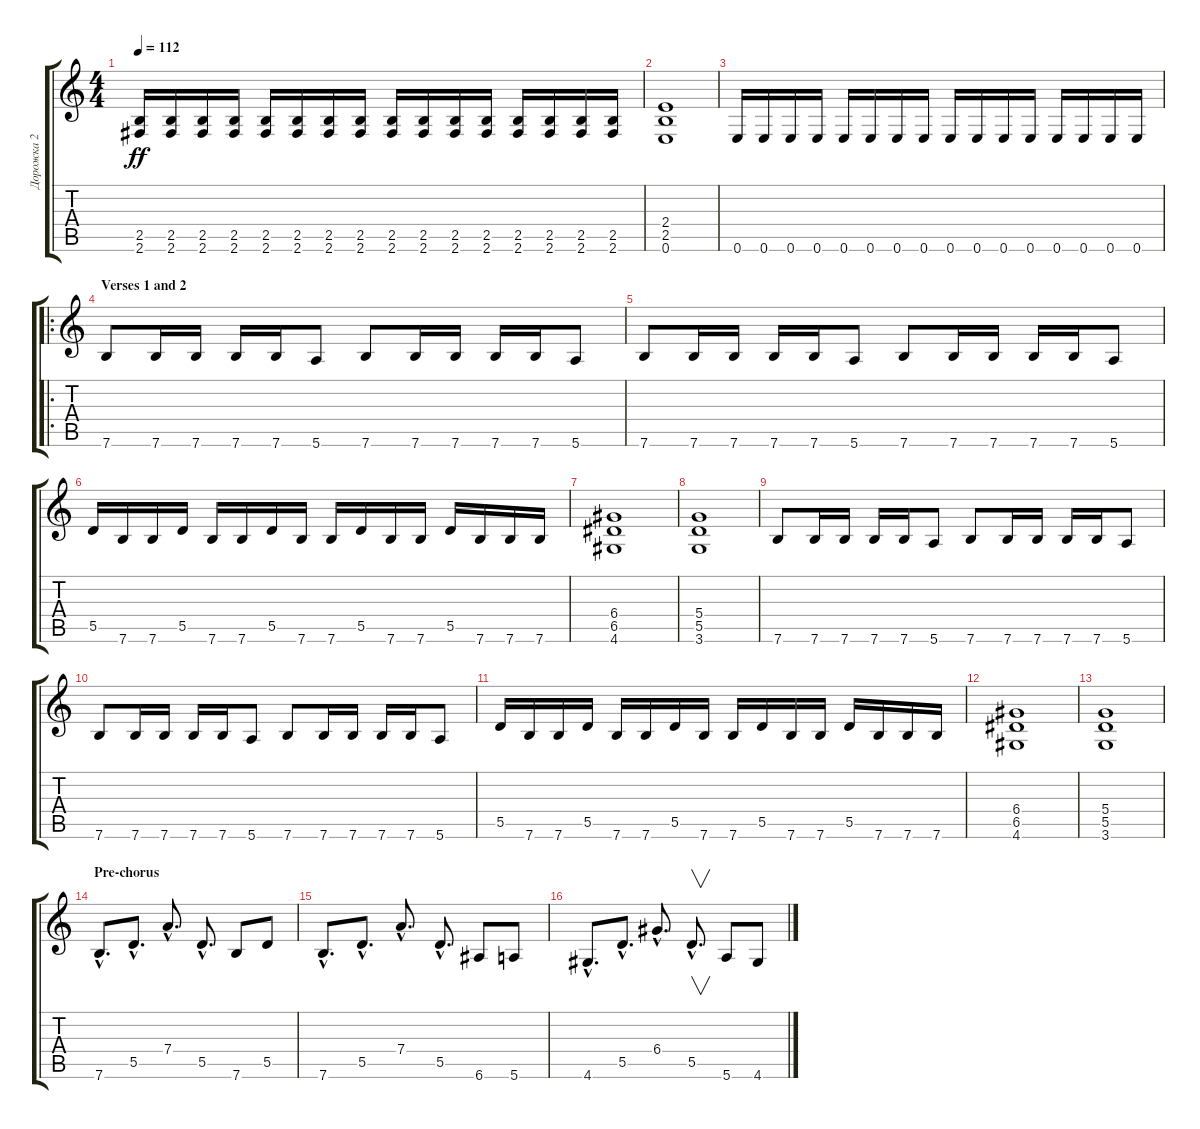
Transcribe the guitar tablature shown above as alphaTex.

\track ("Дорожка 2" "Дорожка 2") {instrument distortionguitar}
\staff {score tabs}
\tuning (E4 B3 G3 D3 A2 E2) {hide}
\ts (4 4)
\tempo 112
\clef g2
\ks c
(2.5 2.6).16{dy ff} (2.5 2.6).16 (2.5 2.6).16 (2.5 2.6).16 (2.5 2.6).16 (2.5 2.6).16 (2.5 2.6).16 (2.5 2.6).16 (2.5 2.6).16 (2.5 2.6).16 (2.5 2.6).16 (2.5 2.6).16 (2.5 2.6).16 (2.5 2.6).16 (2.5 2.6).16 (2.5 2.6).16 |
(2.4 2.5 0.6).1 |
0.6.16 0.6.16 0.6.16 0.6.16 0.6.16 0.6.16 0.6.16 0.6.16 0.6.16 0.6.16 0.6.16 0.6.16 0.6.16 0.6.16 0.6.16 0.6.16 |
\ro
\section ("" "Verses 1 and 2")
7.6.8 7.6.16 7.6.16 7.6.16 7.6.16 5.6.8 7.6.8 7.6.16 7.6.16 7.6.16 7.6.16 5.6.8 |
7.6.8 7.6.16 7.6.16 7.6.16 7.6.16 5.6.8 7.6.8 7.6.16 7.6.16 7.6.16 7.6.16 5.6.8 |
5.5.16 7.6.16 7.6.16 5.5.16 7.6.16 7.6.16 5.5.16 7.6.16 7.6.16 5.5.16 7.6.16 7.6.16 5.5.16 7.6.16 7.6.16 7.6.16 |
(6.4 6.5 4.6).1 |
(5.4 5.5 3.6).1 |
7.6.8 7.6.16 7.6.16 7.6.16 7.6.16 5.6.8 7.6.8 7.6.16 7.6.16 7.6.16 7.6.16 5.6.8 |
7.6.8 7.6.16 7.6.16 7.6.16 7.6.16 5.6.8 7.6.8 7.6.16 7.6.16 7.6.16 7.6.16 5.6.8 |
5.5.16 7.6.16 7.6.16 5.5.16 7.6.16 7.6.16 5.5.16 7.6.16 7.6.16 5.5.16 7.6.16 7.6.16 5.5.16 7.6.16 7.6.16 7.6.16 |
(6.4 6.5 4.6).1 |
(5.4 5.5 3.6).1 |
\section ("" "Pre-chorus")
7.6{hac}.8{d} 5.5{hac}.8{d} 7.4{hac}.8{d} 5.5{hac}.8{d} 7.6.8 5.5.8 |
7.6{hac}.8{d} 5.5{hac}.8{d} 7.4{hac}.8{d} 5.5{hac}.8{d} 6.6.8 5.6.8 |
4.6{hac}.8{d} 5.5{hac}.8{d} 6.4{hac}.8{d} 5.5{hac}.8{v d} 5.6.8 4.6.8
